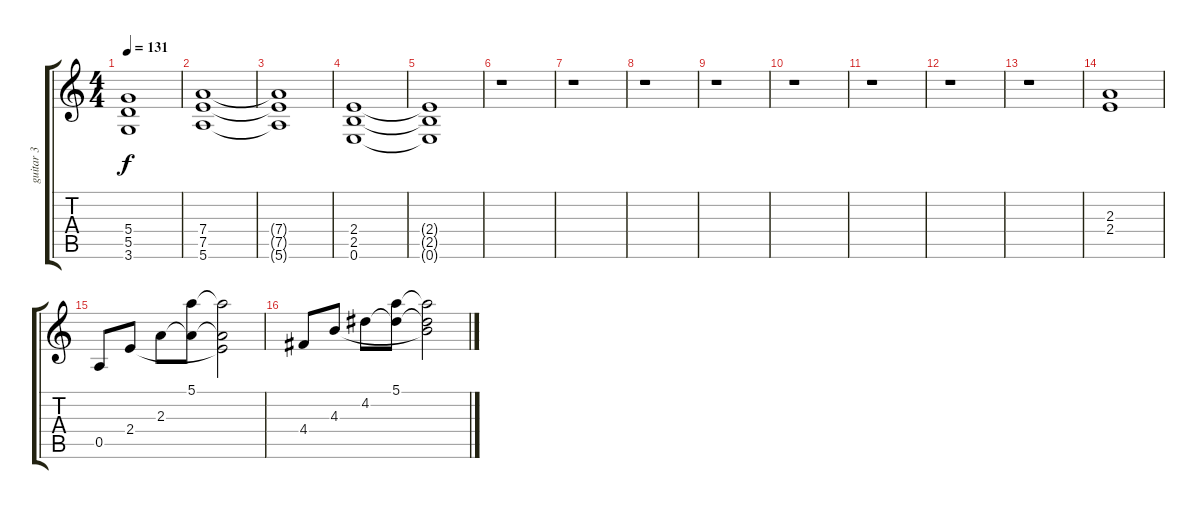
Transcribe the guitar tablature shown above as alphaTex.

\track ("guitar 3" "guitar 3") {instrument electricguitarclean}
\staff {score tabs}
\tuning (E4 B3 G3 D3 A2 E2) {hide}
\ts (4 4)
\tempo 131
\clef g2
\ks c
(5.4 5.5 3.6).1{dy f} |
(7.4 7.5 5.6).1 |
(7.4{t} 7.5{t} 5.6{t}).1 |
(2.4 2.5 0.6).1 |
(2.4{t} 2.5{t} 0.6{t}).1 |
r.1 |
r.1 |
r.1 |
r.1 |
r.1 |
r.1 |
r.1 |
r.1 |
(2.3 2.4).1 |
0.5.8 2.4.8 2.3.8 (5.1 2.3{t}).8 (5.1{t} 2.3{t} 2.4{t}).2 |
4.4.8 4.3.8 4.2.8 (5.1 4.2{t}).8 (5.1{t} 4.2{t} 4.3{t}).2
